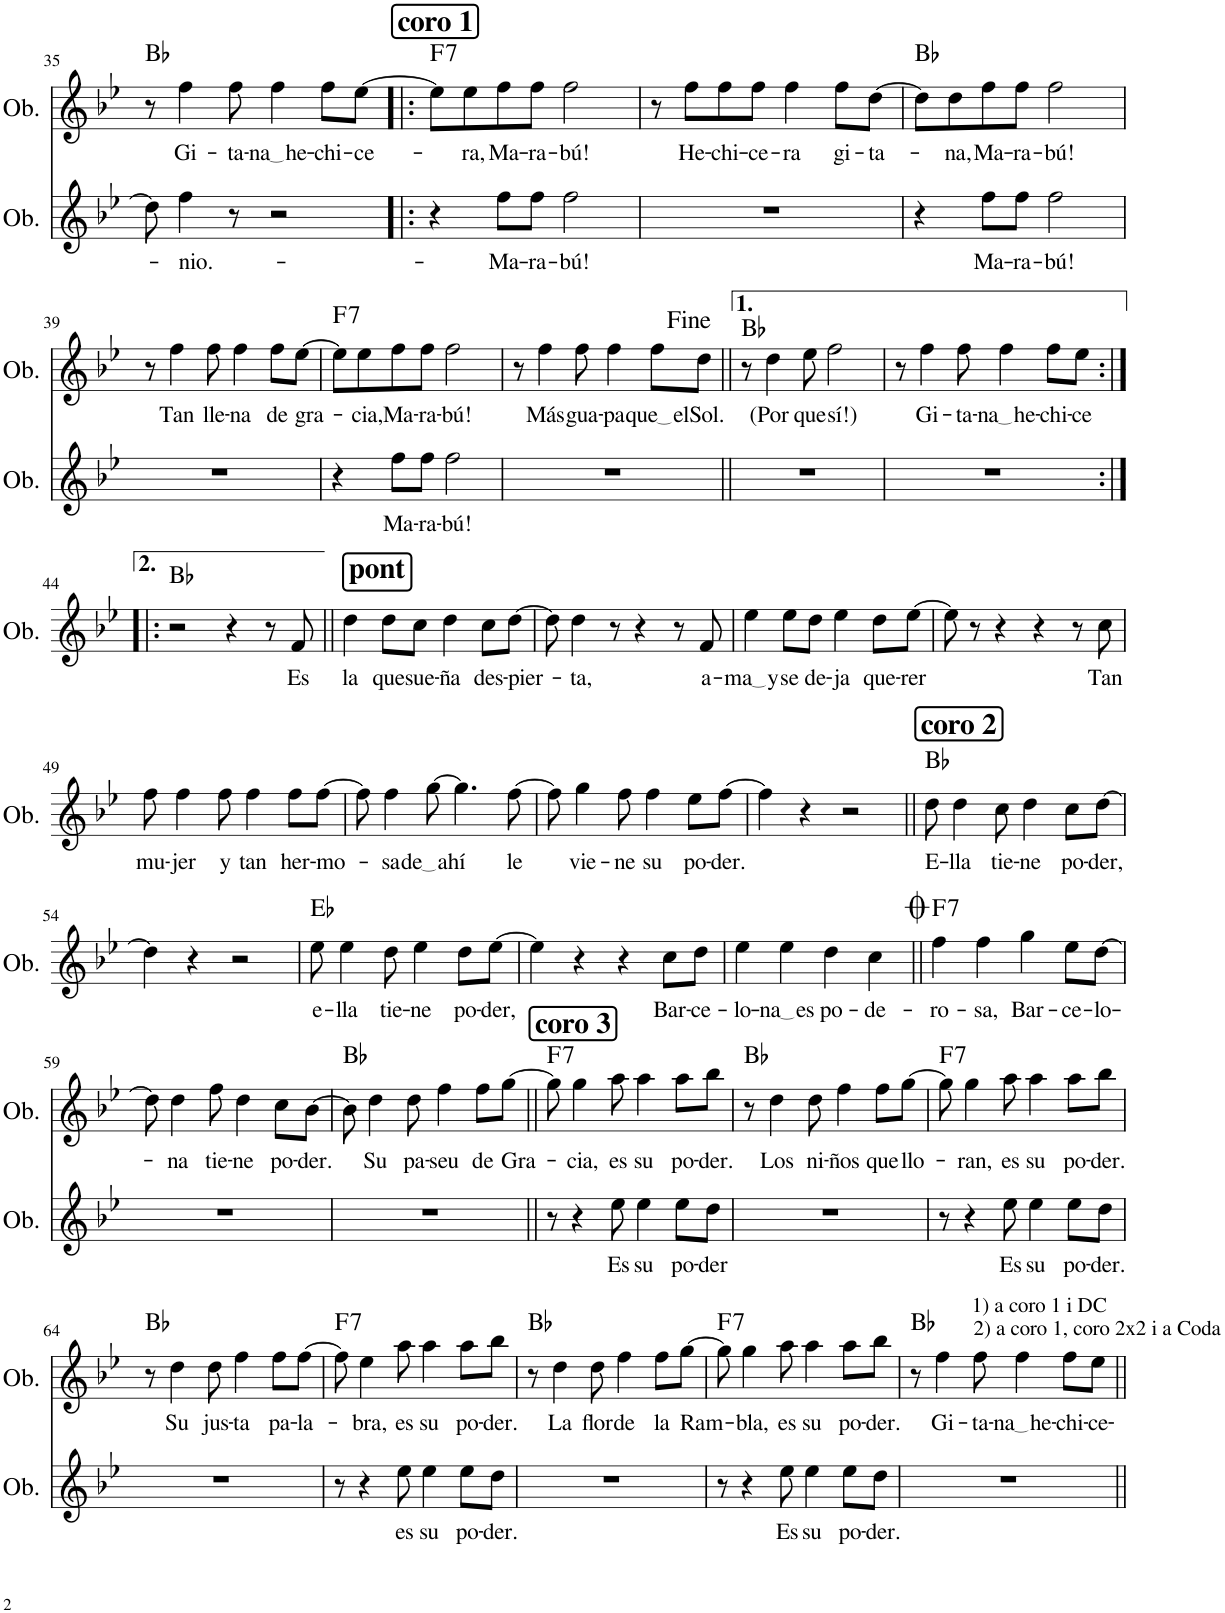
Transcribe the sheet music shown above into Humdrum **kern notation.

**kern	**text	**kern	**text	**harte
*part2	*part2	*part1	*part1	*part1
*staff2	*staff2	*staff1	*staff1	*
*I"Oboè	*	*I"Oboè	*	*
*I'Ob.	*	*I'Ob.	*	*
!!LO:PB:g=z
*clefG2	*	*clefG2	*	*
*k[b-e-]	*	*k[b-e-]	*	*
*M2/2	*	*M2/2	*	*
*met(c|)	*	*met(c|)	*	*
=35	=35	=35	=35	=35
8dd\]	.	8r	.	Bb:maj
!	!LO:LY:b	!	!LO:LY:b	!
4ff\	-nio.-	4ff\	-Gi-	.
!	!	!	!LO:LY:b	!
8r	.	8ff\	-ta-	.
!	!	!	!LO:LY:b	!
2r	.	4ff\	na he	.
!	!	!	!LO:LY:b	!
.	.	8ff\L	-chi-	.
!	!	!	!LO:LY:b	!
.	.	[8ee-\J	-ce-	.
!!LO:REH:place=s1:a:B:cj:fs=14:t=coro 1
=36!|:	=36!|:	=36!|:	=36!|:	=36!|:
!	!	!	!	!LO:H:kt=7
4r	.	8ee-\L]	.	F:7
!	!	!	!LO:LY:b	!
.	.	8ee-\	-ra,	.
!	!LO:LY:b	!	!LO:LY:b	!
8ff\L	Ma-	8ff\	Ma-	.
!	!LO:LY:b	!	!LO:LY:b	!
8ff\J	-ra-	8ff\J	-ra-	.
!	!LO:LY:b	!	!LO:LY:b	!
2ff\	-bú!	2ff\	-bú!	.
=37	=37	=37	=37	=37
1r	.	8r	.	.
!	!	!	!LO:LY:b	!
.	.	8ff\L	He-	.
!	!	!	!LO:LY:b	!
.	.	8ff\	-chi-	.
!	!	!	!LO:LY:b	!
.	.	8ff\J	-ce-	.
!	!	!	!LO:LY:b	!
.	.	4ff\	-ra	.
!	!	!	!LO:LY:b	!
.	.	8ff\L	gi-	.
!	!	!	!LO:LY:b	!
.	.	[8dd\J	-ta-	.
=38	=38	=38	=38	=38
4r	.	8dd\L]	.	Bb:maj
!	!	!	!LO:LY:b	!
.	.	8dd\	-na,	.
!	!LO:LY:b	!	!LO:LY:b	!
8ff\L	Ma-	8ff\	Ma-	.
!	!LO:LY:b	!	!LO:LY:b	!
8ff\J	-ra-	8ff\J	-ra-	.
!	!LO:LY:b	!	!LO:LY:b	!
2ff\	-bú!	2ff\	-bú!	.
!!LO:LB:g=z
=39	=39	=39	=39	=39
1r	.	8r	.	.
!	!	!	!LO:LY:b	!
.	.	4ff\	Tan	.
!	!	!	!LO:LY:b	!
.	.	8ff\	lle-	.
!	!	!	!LO:LY:b	!
.	.	4ff\	-na	.
!	!	!	!LO:LY:b	!
.	.	8ff\L	de	.
!	!	!	!LO:LY:b	!
.	.	[8ee-\J	gra-	.
=40	=40	=40	=40	=40
!	!	!	!	!LO:H:kt=7
4r	.	8ee-\L]	.	F:7
!	!	!	!LO:LY:b	!
.	.	8ee-\	-cia,	.
!	!LO:LY:b	!	!LO:LY:b	!
8ff\L	Ma-	8ff\	Ma-	.
!	!LO:LY:b	!	!LO:LY:b	!
8ff\J	-ra-	8ff\J	-ra-	.
!	!LO:LY:b	!	!LO:LY:b	!
2ff\	-bú!	2ff\	-bú!	.
=41	=41	=41	=41	=41
1r	.	8r	.	.
!	!	!	!LO:LY:b	!
.	.	4ff\	Más	.
!	!	!	!LO:LY:b	!
.	.	8ff\	gua-	.
!	!	!	!LO:LY:b	!
.	.	4ff\	-pa	.
!	!	!	!LO:LY:b	!
.	.	8ff\L	que el	.
!	!	!	!LO:LY:b	!
.	.	8dd\J	Sol.	.
=42||	=42||	=42||	=42||	=42||
1r	.	8r	.	Bb:maj
!	!	!	!LO:LY:b	!
.	.	4dd\	(Por	.
!	!	!	!LO:LY:b	!
.	.	8ee-\	que	.
!	!	!	!LO:LY:b	!
.	.	2ff\	sí!)	.
=43	=43	=43	=43	=43
1r	.	8r	.	.
!	!	!	!LO:LY:b	!
.	.	4ff\	Gi-	.
!	!	!	!LO:LY:b	!
.	.	8ff\	-ta-	.
!	!	!	!LO:LY:b	!
.	.	4ff\	na he	.
!	!	!	!LO:LY:b	!
.	.	8ff\L	-chi-	.
!	!	!	!LO:LY:b	!
.	.	8ee-\J	-ce	.
!!LO:LB:g=z
=44:|!|:	=44:|!|:	=44:|!|:	=44:|!|:	=44:|!|:
1r	.	2r	.	Bb:maj
.	.	4r	.	.
.	.	8r	.	.
!	!	!	!LO:LY:b	!
.	.	8f/	Es	.
!!LO:REH:place=s1:a:B:cj:fs=14:t=pont
=45||	=45||	=45||	=45||	=45||
!	!	!	!LO:LY:b	!
1r	.	4dd\	la	.
!	!	!	!LO:LY:b	!
.	.	8dd\L	que	.
!	!	!	!LO:LY:b	!
.	.	8cc\J	sue-	.
!	!	!	!LO:LY:b	!
.	.	4dd\	-ña	.
!	!	!	!LO:LY:b	!
.	.	8cc\L	des-	.
!	!	!	!LO:LY:b	!
.	.	[8dd\J	-pier-	.
=46	=46	=46	=46	=46
1r	.	8dd\]	.	.
!	!	!	!LO:LY:b	!
.	.	4dd\	-ta,	.
.	.	8r	.	.
.	.	4r	.	.
.	.	8r	.	.
!	!	!	!LO:LY:b	!
.	.	8f/	a-	.
=47	=47	=47	=47	=47
!	!	!	!LO:LY:b	!
1r	.	4ee-\	ma y	.
!	!	!	!LO:LY:b	!
.	.	8ee-\L	se	.
!	!	!	!LO:LY:b	!
.	.	8dd\J	de-	.
!	!	!	!LO:LY:b	!
.	.	4ee-\	-ja	.
!	!	!	!LO:LY:b	!
.	.	8dd\L	que-	.
!	!	!	!LO:LY:b	!
.	.	[8ee-\J	-rer	.
=48	=48	=48	=48	=48
1r	.	8ee-\]	.	.
.	.	8r	.	.
.	.	4r	.	.
.	.	4r	.	.
.	.	8r	.	.
!	!	!	!LO:LY:b	!
.	.	8cc\	Tan	.
!!LO:LB:g=z
=49	=49	=49	=49	=49
!	!	!	!LO:LY:b	!
1r	.	8ff\	mu-	.
!	!	!	!LO:LY:b	!
.	.	4ff\	-jer	.
!	!	!	!LO:LY:b	!
.	.	8ff\	y	.
!	!	!	!LO:LY:b	!
.	.	4ff\	tan	.
!	!	!	!LO:LY:b	!
.	.	8ff\L	her-	.
!	!	!	!LO:LY:b	!
.	.	[8ff\J	-mo-	.
=50	=50	=50	=50	=50
1r	.	8ff\]	.	.
!	!	!	!LO:LY:b	!
.	.	4ff\	-sa	.
!	!	!	!LO:LY:b	!
.	.	[8gg\	de ahí	.
.	.	4.gg\]	.	.
!	!	!	!LO:LY:b	!
.	.	[8ff\	le	.
=51	=51	=51	=51	=51
1r	.	8ff\]	.	.
!	!	!	!LO:LY:b	!
.	.	4gg\	vie-	.
!	!	!	!LO:LY:b	!
.	.	8ff\	-ne	.
!	!	!	!LO:LY:b	!
.	.	4ff\	su	.
!	!	!	!LO:LY:b	!
.	.	8ee-\L	po-	.
!	!	!	!LO:LY:b	!
.	.	[8ff\J	-der.	.
=52	=52	=52	=52	=52
1r	.	4ff\]	.	.
.	.	4r	.	.
.	.	2r	.	.
!!LO:REH:place=s1:a:B:cj:fs=14:t=coro 2
=53||	=53||	=53||	=53||	=53||
!	!	!	!LO:LY:b	!
1r	.	8dd\	E-	Bb:maj
!	!	!	!LO:LY:b	!
.	.	4dd\	-lla	.
!	!	!	!LO:LY:b	!
.	.	8cc\	tie-	.
!	!	!	!LO:LY:b	!
.	.	4dd\	-ne	.
!	!	!	!LO:LY:b	!
.	.	8cc\L	po-	.
!	!	!	!LO:LY:b	!
.	.	[8dd\J	-der,	.
!!LO:LB:g=z
=54	=54	=54	=54	=54
1r	.	4dd\]	.	.
.	.	4r	.	.
.	.	2r	.	.
=55	=55	=55	=55	=55
!	!	!	!LO:LY:b	!
1r	.	8ee-\	e-	Eb:maj
!	!	!	!LO:LY:b	!
.	.	4ee-\	-lla	.
!	!	!	!LO:LY:b	!
.	.	8dd\	tie-	.
!	!	!	!LO:LY:b	!
.	.	4ee-\	-ne	.
!	!	!	!LO:LY:b	!
.	.	8dd\L	po-	.
!	!	!	!LO:LY:b	!
.	.	[8ee-\J	-der,	.
=56	=56	=56	=56	=56
1r	.	4ee-\]	.	.
.	.	4r	.	.
.	.	4r	.	.
!	!	!	!LO:LY:b	!
.	.	8cc\L	Bar-	.
!	!	!	!LO:LY:b	!
.	.	8dd\J	-ce-	.
=57	=57	=57	=57	=57
!	!	!	!LO:LY:b	!
1r	.	4ee-\	-lo-	.
!	!	!	!LO:LY:b	!
.	.	4ee-\	na es	.
!	!	!	!LO:LY:b	!
.	.	4dd\	po-	.
!	!	!	!LO:LY:b	!
.	.	4cc\	-de-	.
=58||	=58||	=58||	=58||	=58||
!	!	!	!LO:LY:b	!LO:H:kt=7
1r	.	4ff\	-ro-	F:7
!	!	!	!LO:LY:b	!
.	.	4ff\	-sa,	.
!	!	!	!LO:LY:b	!
.	.	4gg\	Bar-	.
!	!	!	!LO:LY:b	!
.	.	8ee-\L	-ce-	.
!	!	!	!LO:LY:b	!
.	.	[8dd\J	-lo-	.
!!LO:LB:g=z
=59	=59	=59	=59	=59
1r	.	8dd\]	.	.
!	!	!	!LO:LY:b	!
.	.	4dd\	-na	.
!	!	!	!LO:LY:b	!
.	.	8ff\	tie-	.
!	!	!	!LO:LY:b	!
.	.	4dd\	-ne	.
!	!	!	!LO:LY:b	!
.	.	8cc\L	po-	.
!	!	!	!LO:LY:b	!
.	.	[8b-\J	-der.	.
=60	=60	=60	=60	=60
1r	.	8b-\]	.	Bb:maj
!	!	!	!LO:LY:b	!
.	.	4dd\	Su	.
!	!	!	!LO:LY:b	!
.	.	8dd\	pa-	.
!	!	!	!LO:LY:b	!
.	.	4ff\	-seu	.
!	!	!	!LO:LY:b	!
.	.	8ff\L	de	.
!	!	!	!LO:LY:b	!
.	.	[8gg\J	Gra-	.
!!LO:REH:place=s1:a:B:cj:fs=14:t=coro 3:qo=0.5
=61||	=61||	=61||	=61||	=61||
!	!	!	!	!LO:H:kt=7
8r	.	8gg\]	.	F:7
!	!	!	!LO:LY:b	!
4r	.	4gg\	-cia,	.
!	!LO:LY:b	!	!LO:LY:b	!
8ee-\	Es	8aa\	es	.
!	!LO:LY:b	!	!LO:LY:b	!
4ee-\	su	4aa\	su	.
!	!LO:LY:b	!	!LO:LY:b	!
8ee-\L	po-	8aa\L	po-	.
!	!LO:LY:b	!	!LO:LY:b	!
8dd\J	-der	8bb-\J	-der.	.
=62	=62	=62	=62	=62
1r	.	8r	.	Bb:maj
!	!	!	!LO:LY:b	!
.	.	4dd\	Los	.
!	!	!	!LO:LY:b	!
.	.	8dd\	ni-	.
!	!	!	!LO:LY:b	!
.	.	4ff\	-ños	.
!	!	!	!LO:LY:b	!
.	.	8ff\L	que	.
!	!	!	!LO:LY:b	!
.	.	[8gg\J	llo-	.
=63	=63	=63	=63	=63
!	!	!	!	!LO:H:kt=7
8r	.	8gg\]	.	F:7
!	!	!	!LO:LY:b	!
4r	.	4gg\	-ran,	.
!	!LO:LY:b	!	!LO:LY:b	!
8ee-\	Es	8aa\	es	.
!	!LO:LY:b	!	!LO:LY:b	!
4ee-\	su	4aa\	su	.
!	!LO:LY:b	!	!LO:LY:b	!
8ee-\L	po-	8aa\L	po-	.
!	!LO:LY:b	!	!LO:LY:b	!
8dd\J	-der.	8bb-\J	-der.	.
!!LO:LB:g=z
=64	=64	=64	=64	=64
1r	.	8r	.	Bb:maj
!	!	!	!LO:LY:b	!
.	.	4dd\	Su	.
!	!	!	!LO:LY:b	!
.	.	8dd\	jus-	.
!	!	!	!LO:LY:b	!
.	.	4ff\	-ta	.
!	!	!	!LO:LY:b	!
.	.	8ff\L	pa-	.
!	!	!	!LO:LY:b	!
.	.	[8ff\J	-la-	.
=65	=65	=65	=65	=65
!	!	!	!	!LO:H:kt=7
8r	.	8ff\]	.	F:7
!	!	!	!LO:LY:b	!
4r	.	4ee-\	-bra,	.
!	!LO:LY:b	!	!LO:LY:b	!
8ee-\	es	8aa\	es	.
!	!LO:LY:b	!	!LO:LY:b	!
4ee-\	su	4aa\	su	.
!	!LO:LY:b	!	!LO:LY:b	!
8ee-\L	po-	8aa\L	po-	.
!	!LO:LY:b	!	!LO:LY:b	!
8dd\J	-der.	8bb-\J	-der.	.
=66	=66	=66	=66	=66
1r	.	8r	.	Bb:maj
!	!	!	!LO:LY:b	!
.	.	4dd\	La	.
!	!	!	!LO:LY:b	!
.	.	8dd\	flor	.
!	!	!	!LO:LY:b	!
.	.	4ff\	de	.
!	!	!	!LO:LY:b	!
.	.	8ff\L	la	.
!	!	!	!LO:LY:b	!
.	.	[8gg\J	Ram-	.
=67	=67	=67	=67	=67
!	!	!	!	!LO:H:kt=7
8r	.	8gg\]	.	F:7
!	!	!	!LO:LY:b	!
4r	.	4gg\	-bla,	.
!	!LO:LY:b	!	!LO:LY:b	!
8ee-\	Es	8aa\	es	.
!	!LO:LY:b	!	!LO:LY:b	!
4ee-\	su	4aa\	su	.
!	!LO:LY:b	!	!LO:LY:b	!
8ee-\L	po-	8aa\L	po-	.
!	!LO:LY:b	!	!LO:LY:b	!
8dd\J	-der.	8bb-\J	-der.	.
=68	=68	=68	=68	=68
1r	.	8r	.	Bb:maj
!	!	!	!LO:LY:b	!
.	.	4ff\	Gi-	.
!	!	!	!LO:LY:b	!
.	.	8ff\	-ta-	.
!	!	!	!LO:LY:b	!
.	.	4ff\	na he	.
!	!	!	!LO:LY:b	!
.	.	8ff\L	-chi-	.
!	!	!LO:TX:a:t=1) a coro 1 i DC	!	!
!	!	!LO:TX:a:t=2) a coro 1, coro 2x2 i a Coda	!	!
!	!	!	!LO:LY:b	!
.	.	8ee-\J	-ce-	.
=||	=||	=||	=||	=||
*-	*-	*-	*-	*-
